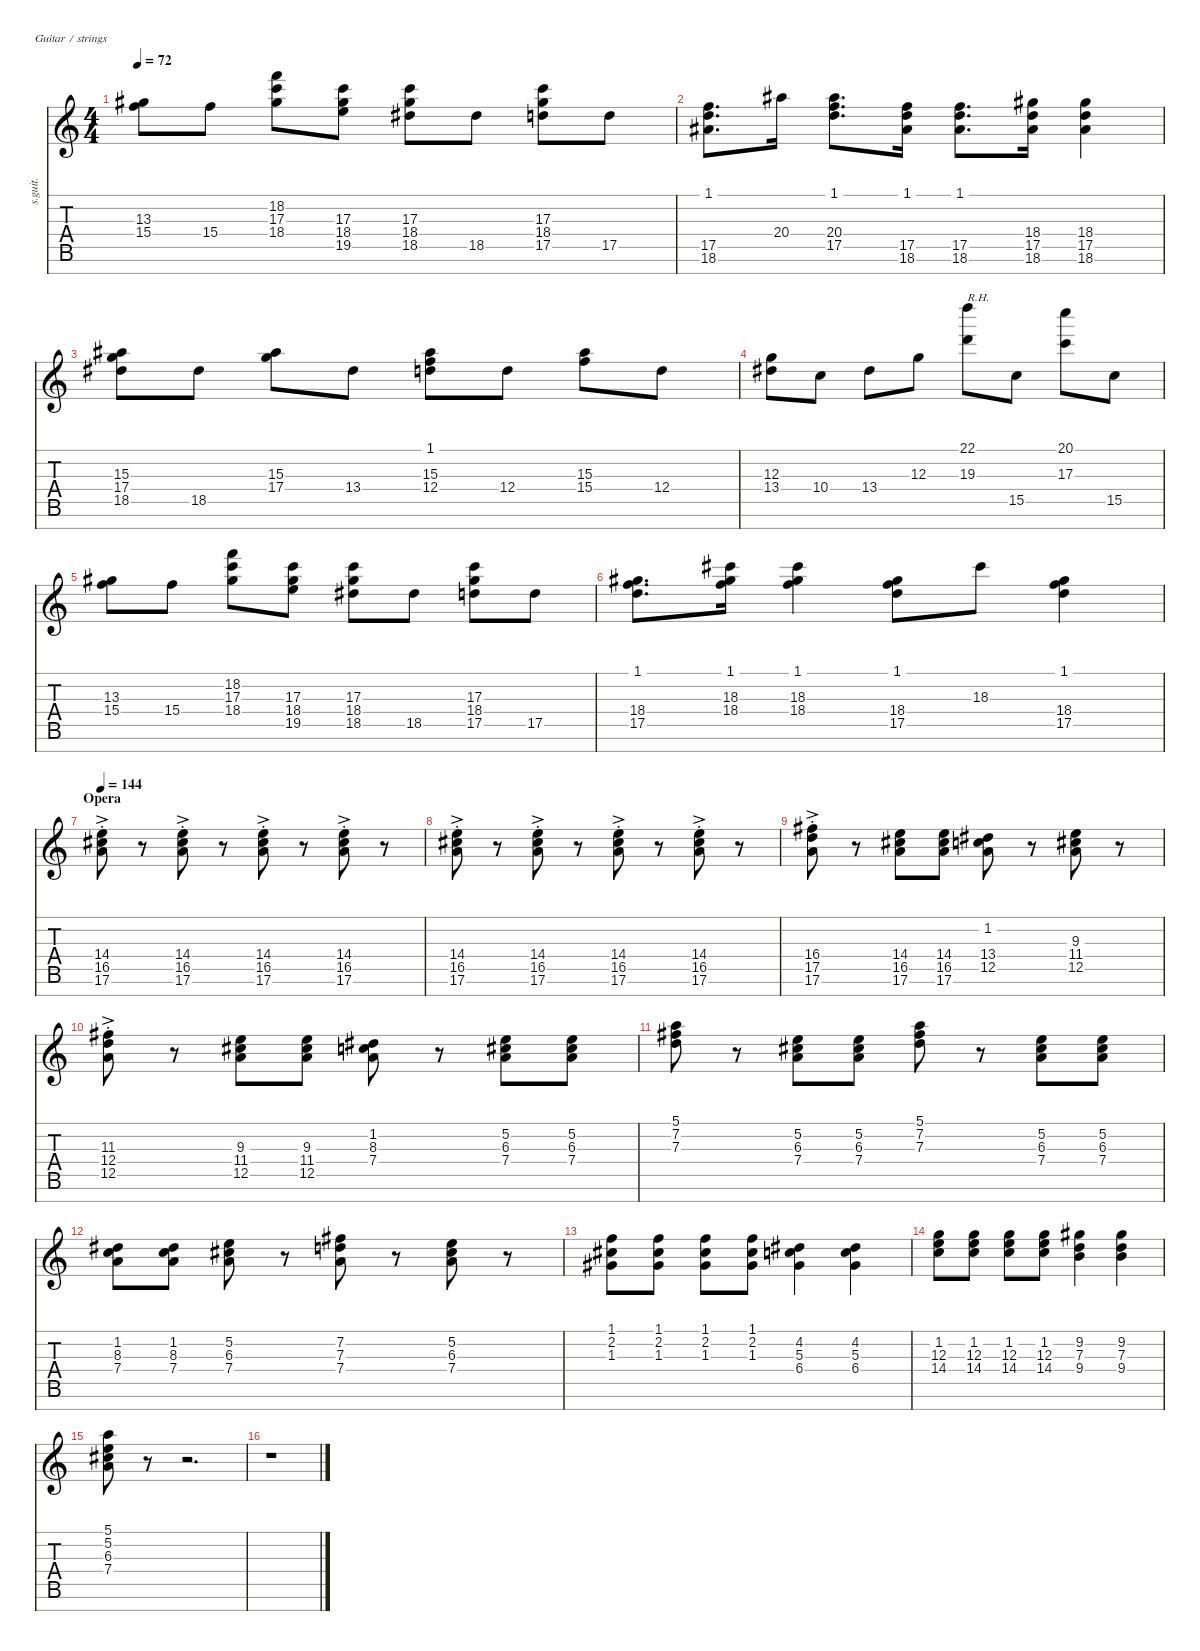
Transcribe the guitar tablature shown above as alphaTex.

\defaultSystemsLayout 4
\hideDynamics
\bracketExtendMode nobrackets
\track ("Freddie | Piano LH" "s.guit.") {instrument brightacousticpiano}
\staff {score tabs}
\tuning (E4 B3 G3 D3 A2 E2 B1)
\displaytranspose 12
\ts (4 4)
\tempo 72
\clef g2
\ks c
(13.3{acc #} 15.4).8{lyrics (0 "") lyrics (1 "") lyrics (2 "") lyrics (3 "") lyrics (4 "") dy f} 15.4.8{lyrics (0 "") lyrics (1 "") lyrics (2 "") lyrics (3 "") lyrics (4 "")} (18.2 17.3 18.4{acc #}).8{lyrics (0 "") lyrics (1 "") lyrics (2 "") lyrics (3 "") lyrics (4 "")} (17.3 18.4{acc #} 19.5).8{lyrics (0 "") lyrics (1 "") lyrics (2 "") lyrics (3 "") lyrics (4 "")} (17.3 18.4{acc #} 18.5{acc #}).8{lyrics (0 "") lyrics (1 "") lyrics (2 "") lyrics (3 "") lyrics (4 "")} 18.5{acc #}.8{lyrics (0 "") lyrics (1 "") lyrics (2 "") lyrics (3 "") lyrics (4 "")} (17.3 18.4{acc #} 17.5).8{lyrics (0 "") lyrics (1 "") lyrics (2 "") lyrics (3 "") lyrics (4 "")} 17.5.8{lyrics (0 "") lyrics (1 "") lyrics (2 "") lyrics (3 "") lyrics (4 "")} |
(1.1 17.5 18.6{acc #}).8{d lyrics (0 "") lyrics (1 "") lyrics (2 "") lyrics (3 "") lyrics (4 "")} 20.4{acc #}.16{lyrics (0 "") lyrics (1 "") lyrics (2 "") lyrics (3 "") lyrics (4 "")} (1.1 20.4{acc #} 17.5).8{d lyrics (0 "") lyrics (1 "") lyrics (2 "") lyrics (3 "") lyrics (4 "")} (1.1 17.5 18.6{acc #}).16{lyrics (0 "") lyrics (1 "") lyrics (2 "") lyrics (3 "") lyrics (4 "")} (1.1 17.5 18.6{acc #}).8{d lyrics (0 "") lyrics (1 "") lyrics (2 "") lyrics (3 "") lyrics (4 "")} (18.4{acc #} 17.5 18.6{acc #}).16{lyrics (0 "") lyrics (1 "") lyrics (2 "") lyrics (3 "") lyrics (4 "")} (18.4{acc #} 17.5 18.6{acc #}).4{lyrics (0 "") lyrics (1 "") lyrics (2 "") lyrics (3 "") lyrics (4 "")} |
(15.3{acc #} 17.4 18.5{acc #}).8{lyrics (0 "") lyrics (1 "") lyrics (2 "") lyrics (3 "") lyrics (4 "")} 18.5{acc #}.8{lyrics (0 "") lyrics (1 "") lyrics (2 "") lyrics (3 "") lyrics (4 "")} (15.3{acc #} 17.4).8{lyrics (0 "") lyrics (1 "") lyrics (2 "") lyrics (3 "") lyrics (4 "")} 13.4{acc #}.8{lyrics (0 "") lyrics (1 "") lyrics (2 "") lyrics (3 "") lyrics (4 "")} (1.1 15.3{acc #} 12.4).8{lyrics (0 "") lyrics (1 "") lyrics (2 "") lyrics (3 "") lyrics (4 "")} 12.4.8{lyrics (0 "") lyrics (1 "") lyrics (2 "") lyrics (3 "") lyrics (4 "")} (15.3{acc #} 15.4).8{lyrics (0 "") lyrics (1 "") lyrics (2 "") lyrics (3 "") lyrics (4 "")} 12.4.8{lyrics (0 "") lyrics (1 "") lyrics (2 "") lyrics (3 "") lyrics (4 "")} |
(12.3 13.4{acc #}).8{lyrics (0 "") lyrics (1 "") lyrics (2 "") lyrics (3 "") lyrics (4 "")} 10.4.8{lyrics (0 "") lyrics (1 "") lyrics (2 "") lyrics (3 "") lyrics (4 "")} 13.4{acc #}.8{lyrics (0 "") lyrics (1 "") lyrics (2 "") lyrics (3 "") lyrics (4 "")} 12.3.8{lyrics (0 "") lyrics (1 "") lyrics (2 "") lyrics (3 "") lyrics (4 "")} (22.1 19.3).8{txt "R.H." lyrics (0 "") lyrics (1 "") lyrics (2 "") lyrics (3 "") lyrics (4 "")} 15.5.8{lyrics (0 "") lyrics (1 "") lyrics (2 "") lyrics (3 "") lyrics (4 "")} (20.1 17.3).8{lyrics (0 "") lyrics (1 "") lyrics (2 "") lyrics (3 "") lyrics (4 "")} 15.5.8{lyrics (0 "") lyrics (1 "") lyrics (2 "") lyrics (3 "") lyrics (4 "")} |
(13.3{acc #} 15.4).8{lyrics (0 "") lyrics (1 "") lyrics (2 "") lyrics (3 "") lyrics (4 "")} 15.4.8{lyrics (0 "") lyrics (1 "") lyrics (2 "") lyrics (3 "") lyrics (4 "")} (18.2 17.3 18.4{acc #}).8{lyrics (0 "") lyrics (1 "") lyrics (2 "") lyrics (3 "") lyrics (4 "")} (17.3 18.4{acc #} 19.5).8{lyrics (0 "") lyrics (1 "") lyrics (2 "") lyrics (3 "") lyrics (4 "")} (17.3 18.4{acc #} 18.5{acc #}).8{lyrics (0 "") lyrics (1 "") lyrics (2 "") lyrics (3 "") lyrics (4 "")} 18.5{acc #}.8{lyrics (0 "") lyrics (1 "") lyrics (2 "") lyrics (3 "") lyrics (4 "")} (17.3 18.4{acc #} 17.5).8{lyrics (0 "") lyrics (1 "") lyrics (2 "") lyrics (3 "") lyrics (4 "")} 17.5.8{lyrics (0 "") lyrics (1 "") lyrics (2 "") lyrics (3 "") lyrics (4 "")} |
(1.1 18.4{acc #} 17.5).8{d lyrics (0 "") lyrics (1 "") lyrics (2 "") lyrics (3 "") lyrics (4 "")} (1.1 18.3{acc #} 18.4{acc #}).16{lyrics (0 "") lyrics (1 "") lyrics (2 "") lyrics (3 "") lyrics (4 "")} (1.1 18.3{acc #} 18.4{acc #}).4{lyrics (0 "") lyrics (1 "") lyrics (2 "") lyrics (3 "") lyrics (4 "")} (1.1 18.4{acc #} 17.5).8{lyrics (0 "") lyrics (1 "") lyrics (2 "") lyrics (3 "") lyrics (4 "")} 18.3{acc #}.8{lyrics (0 "") lyrics (1 "") lyrics (2 "") lyrics (3 "") lyrics (4 "")} (1.1 18.4{acc #} 17.5).4{lyrics (0 "") lyrics (1 "") lyrics (2 "") lyrics (3 "") lyrics (4 "")} |
\section ("" "Opera")
\tempo 144
(14.4{ac st} 16.5{ac st acc #} 17.6{ac st}).8{lyrics (0 "") lyrics (1 "") lyrics (2 "") lyrics (3 "") lyrics (4 "") dy mf} r.8 (14.4{ac st} 16.5{ac st acc #} 17.6{ac st}).8{lyrics (0 "") lyrics (1 "") lyrics (2 "") lyrics (3 "") lyrics (4 "")} r.8 (14.4{ac st} 16.5{ac st acc #} 17.6{ac st}).8{lyrics (0 "") lyrics (1 "") lyrics (2 "") lyrics (3 "") lyrics (4 "")} r.8 (14.4{ac st} 16.5{ac st acc #} 17.6{ac st}).8{lyrics (0 "") lyrics (1 "") lyrics (2 "") lyrics (3 "") lyrics (4 "")} r.8 |
(14.4{ac st} 16.5{ac st acc #} 17.6{ac st}).8{lyrics (0 "") lyrics (1 "") lyrics (2 "") lyrics (3 "") lyrics (4 "")} r.8 (14.4{ac st} 16.5{ac st acc #} 17.6{ac st}).8{lyrics (0 "") lyrics (1 "") lyrics (2 "") lyrics (3 "") lyrics (4 "")} r.8 (14.4{ac st} 16.5{ac st acc #} 17.6{ac st}).8{lyrics (0 "") lyrics (1 "") lyrics (2 "") lyrics (3 "") lyrics (4 "")} r.8 (14.4{ac st} 16.5{ac st acc #} 17.6{ac st}).8{lyrics (0 "") lyrics (1 "") lyrics (2 "") lyrics (3 "") lyrics (4 "")} r.8 |
(16.4{ac st acc #} 17.5{ac st} 17.6{ac st}).8{lyrics (0 "") lyrics (1 "") lyrics (2 "") lyrics (3 "") lyrics (4 "")} r.8 (14.4 16.5{acc #} 17.6).8{lyrics (0 "") lyrics (1 "") lyrics (2 "") lyrics (3 "") lyrics (4 "") dy f} (14.4 16.5{acc #} 17.6).8{lyrics (0 "") lyrics (1 "") lyrics (2 "") lyrics (3 "") lyrics (4 "")} (1.2 13.4{acc #} 12.5).8{lyrics (0 "") lyrics (1 "") lyrics (2 "") lyrics (3 "") lyrics (4 "")} r.8 (9.3 11.4{acc #} 12.5).8{lyrics (0 "") lyrics (1 "") lyrics (2 "") lyrics (3 "") lyrics (4 "")} r.8 |
(11.3{ac st acc #} 12.4{ac st} 12.5{ac st}).8{lyrics (0 "") lyrics (1 "") lyrics (2 "") lyrics (3 "") lyrics (4 "") dy mf} r.8 (9.3 11.4{acc #} 12.5).8{lyrics (0 "") lyrics (1 "") lyrics (2 "") lyrics (3 "") lyrics (4 "") dy f} (9.3 11.4{acc #} 12.5).8{lyrics (0 "") lyrics (1 "") lyrics (2 "") lyrics (3 "") lyrics (4 "")} (1.2 8.3{acc #} 7.4).8{lyrics (0 "") lyrics (1 "") lyrics (2 "") lyrics (3 "") lyrics (4 "")} r.8 (5.2 6.3{acc #} 7.4).8{lyrics (0 "") lyrics (1 "") lyrics (2 "") lyrics (3 "") lyrics (4 "")} (5.2 6.3{acc #} 7.4).8{lyrics (0 "") lyrics (1 "") lyrics (2 "") lyrics (3 "") lyrics (4 "")} |
(5.1 7.2{acc #} 7.3).8{lyrics (0 "") lyrics (1 "") lyrics (2 "") lyrics (3 "") lyrics (4 "")} r.8 (5.2 6.3{acc #} 7.4).8{lyrics (0 "") lyrics (1 "") lyrics (2 "") lyrics (3 "") lyrics (4 "")} (5.2 6.3{acc #} 7.4).8{lyrics (0 "") lyrics (1 "") lyrics (2 "") lyrics (3 "") lyrics (4 "")} (5.1 7.2{acc #} 7.3).8{lyrics (0 "") lyrics (1 "") lyrics (2 "") lyrics (3 "") lyrics (4 "")} r.8 (5.2 6.3{acc #} 7.4).8{lyrics (0 "") lyrics (1 "") lyrics (2 "") lyrics (3 "") lyrics (4 "")} (5.2 6.3{acc #} 7.4).8{lyrics (0 "") lyrics (1 "") lyrics (2 "") lyrics (3 "") lyrics (4 "")} |
(1.2 8.3{acc #} 7.4).8{lyrics (0 "") lyrics (1 "") lyrics (2 "") lyrics (3 "") lyrics (4 "")} (1.2 8.3{acc #} 7.4).8{lyrics (0 "") lyrics (1 "") lyrics (2 "") lyrics (3 "") lyrics (4 "")} (5.2 6.3{acc #} 7.4).8{lyrics (0 "") lyrics (1 "") lyrics (2 "") lyrics (3 "") lyrics (4 "")} r.8 (7.2{acc #} 7.3 7.4).8{lyrics (0 "") lyrics (1 "") lyrics (2 "") lyrics (3 "") lyrics (4 "")} r.8 (5.2 6.3{acc #} 7.4).8{lyrics (0 "") lyrics (1 "") lyrics (2 "") lyrics (3 "") lyrics (4 "")} r.8 |
(1.1 2.2{acc #} 1.3{acc #}).8{lyrics (0 "") lyrics (1 "") lyrics (2 "") lyrics (3 "") lyrics (4 "")} (1.1 2.2{acc #} 1.3{acc #}).8{lyrics (0 "") lyrics (1 "") lyrics (2 "") lyrics (3 "") lyrics (4 "")} (1.1 2.2{acc #} 1.3{acc #}).8{lyrics (0 "") lyrics (1 "") lyrics (2 "") lyrics (3 "") lyrics (4 "")} (1.1 2.2{acc #} 1.3{acc #}).8{lyrics (0 "") lyrics (1 "") lyrics (2 "") lyrics (3 "") lyrics (4 "")} (4.2{acc #} 5.3 6.4{acc #}).4{lyrics (0 "") lyrics (1 "") lyrics (2 "") lyrics (3 "") lyrics (4 "")} (4.2{acc #} 5.3 6.4{acc #}).4{lyrics (0 "") lyrics (1 "") lyrics (2 "") lyrics (3 "") lyrics (4 "")} |
(1.2 12.3 14.4).8{lyrics (0 "") lyrics (1 "") lyrics (2 "") lyrics (3 "") lyrics (4 "")} (1.2 12.3 14.4).8{lyrics (0 "") lyrics (1 "") lyrics (2 "") lyrics (3 "") lyrics (4 "")} (1.2 12.3 14.4).8{lyrics (0 "") lyrics (1 "") lyrics (2 "") lyrics (3 "") lyrics (4 "")} (1.2 12.3 14.4).8{lyrics (0 "") lyrics (1 "") lyrics (2 "") lyrics (3 "") lyrics (4 "")} (9.2{acc #} 7.3 9.4).4{lyrics (0 "") lyrics (1 "") lyrics (2 "") lyrics (3 "") lyrics (4 "")} (9.2{acc #} 7.3 9.4).4{lyrics (0 "") lyrics (1 "") lyrics (2 "") lyrics (3 "") lyrics (4 "")} |
(5.1 5.2 6.3{acc #} 7.4).8{lyrics (0 "") lyrics (1 "") lyrics (2 "") lyrics (3 "") lyrics (4 "")} r.8 r.2{d} |
r.1
